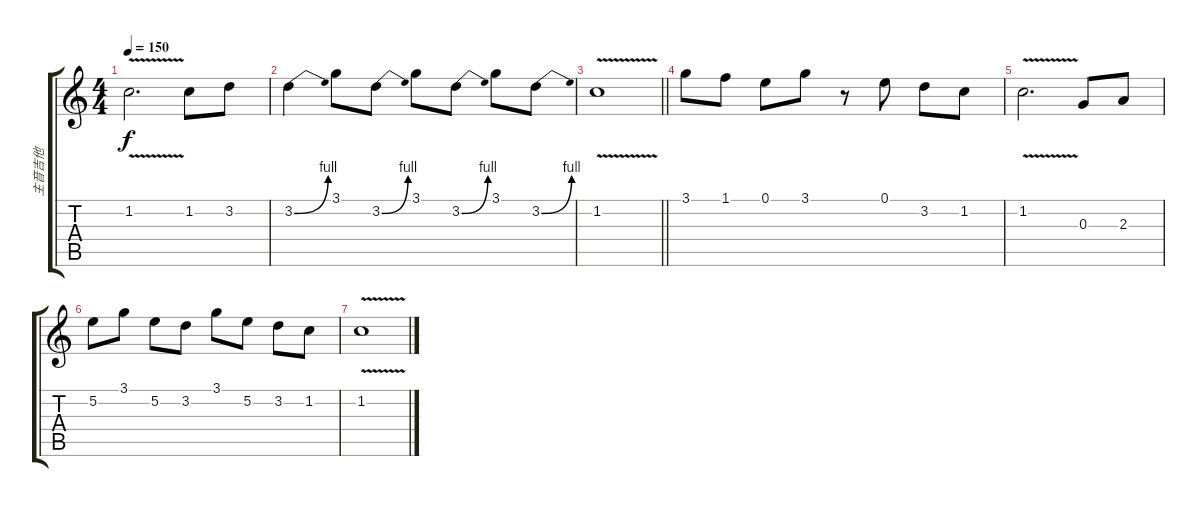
\track ("主音吉他" "主音吉他") {instrument distortionguitar}
\staff {score tabs}
\tuning (E4 B3 G3 D3 A2 E2) {hide}
\ts (4 4)
\tempo 150
\clef g2
\ks c
1.2{v}.2{d dy f} 1.2.8 3.2.8 |
3.2{be (bend 0 0 60 4)}.4 3.1.8 3.2{be (bend 0 0 60 4)}.8 3.1.8 3.2{be (bend 0 0 60 4)}.8 3.1.8 3.2{be (bend 0 0 60 4)}.8 |
\barLineRight lightlight
1.2{v}.1 |
3.1.8 1.1.8 0.1.8 3.1.8 r.8 0.1.8 3.2.8 1.2.8 |
1.2{v}.2{d} 0.3.8 2.3.8 |
5.2.8 3.1.8 5.2.8 3.2.8 3.1.8 5.2.8 3.2.8 1.2.8 |
1.2{v}.1
